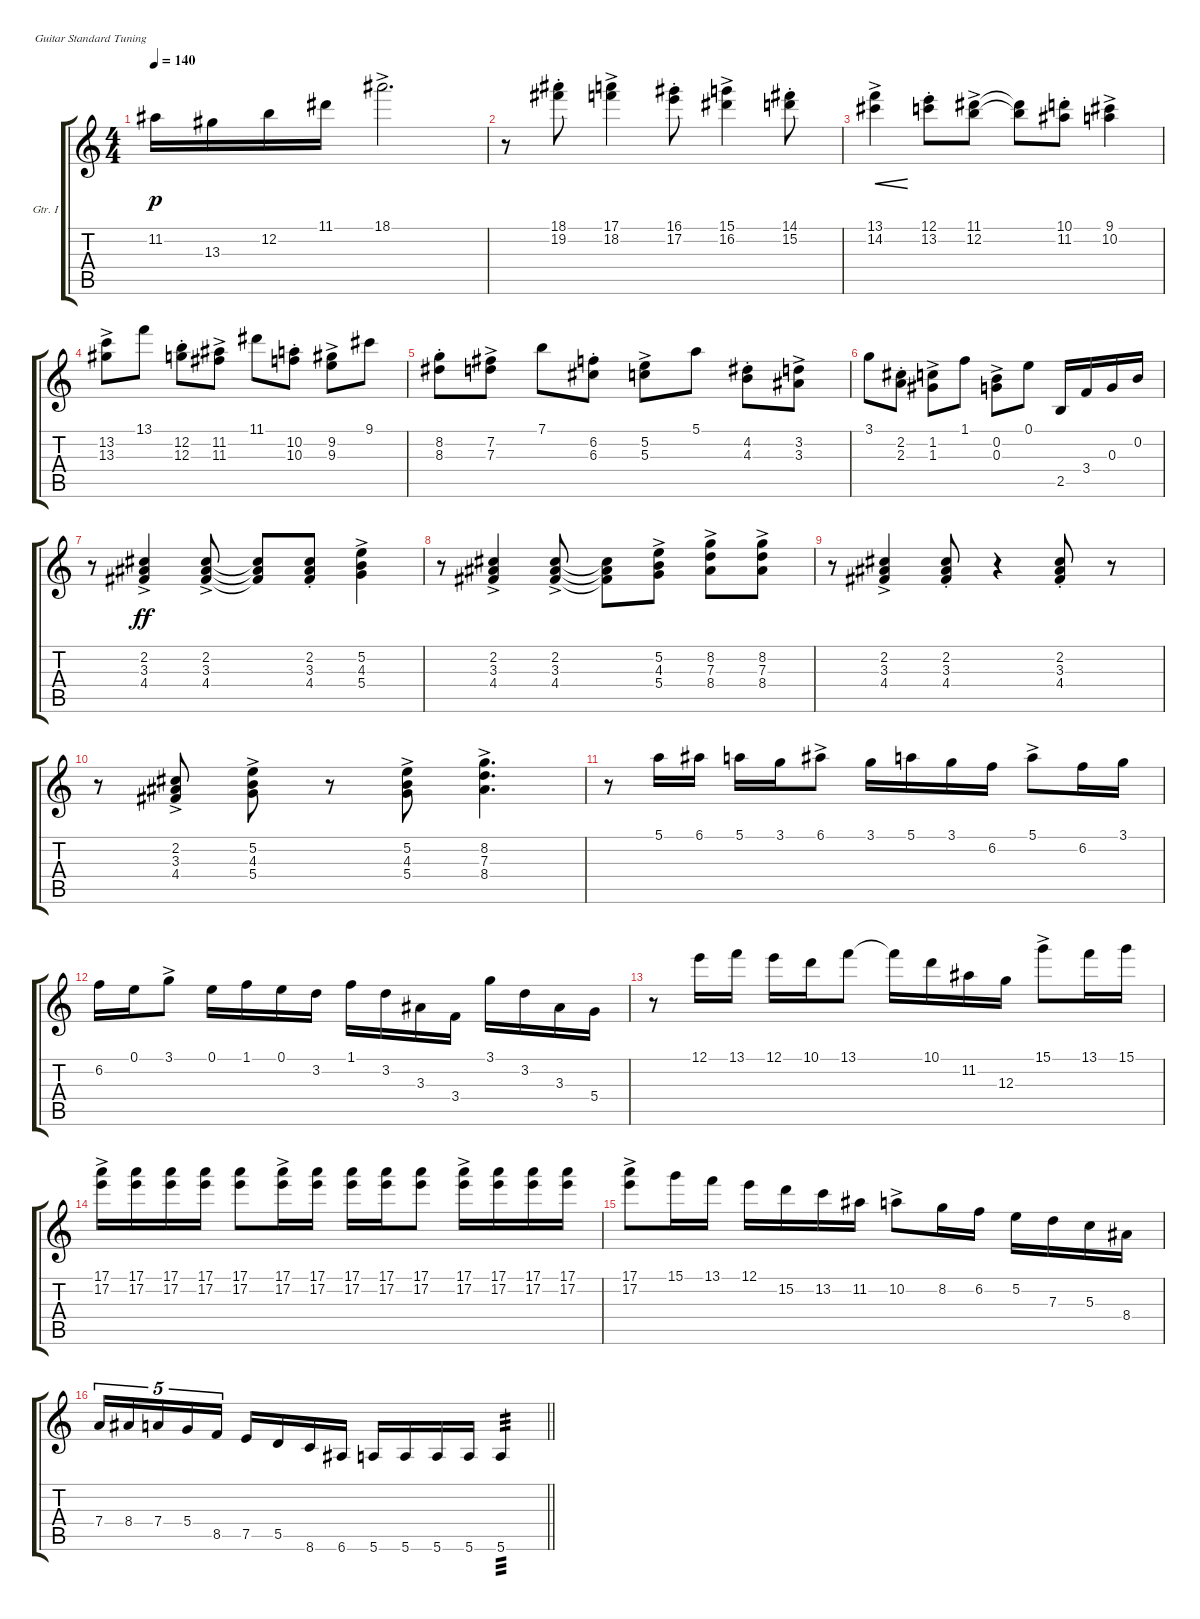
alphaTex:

\bracketExtendMode groupsimilarinstruments
\firstSystemTrackNameOrientation horizontal
\otherSystemsTrackNameOrientation horizontal
\track ("Gtr. I" "Gtr. I") {instrument acousticguitarnylon}
\staff {score tabs}
\tuning (E4 B3 G3 D3 A2 E2)
\ts (4 4)
\tempo 140
\clef g2
\ks c
11.2.16{dy p} 13.3.16 12.2.16 11.1.16 18.1{ac}.2{d} |
r.8 (18.1{st} 19.2{st}).8 (17.1{ac} 18.2{ac}).4 (16.1{st} 17.2{st}).8 (15.1{ac} 16.2{ac}).4 (14.1{st} 15.2{st}).8 |
(13.1{ac} 14.2{ac}).4{cre} (12.1{st} 13.2{st}).8 (11.1{ac} 12.2{ac}).8 (11.1{t} 12.2{t}).8 (10.1{st} 11.2{st}).8 (9.1{ac} 10.2{ac}).4 |
(13.2{ac} 13.3{ac}).8 13.1.8 (12.2{st} 12.3{st}).8 (11.2{ac} 11.3{ac}).8 11.1.8 (10.2{st} 10.3{st}).8 (9.2{ac} 9.3{ac}).8 9.1.8 |
(8.2{st} 8.3{st}).8 (7.2{ac} 7.3{ac}).8 7.1.8 (6.2{st} 6.3{st}).8 (5.2{ac} 5.3{ac}).8 5.1.8 (4.2{st} 4.3{st}).8 (3.2{ac} 3.3{ac}).8 |
3.1.8 (2.2{st} 2.3{st}).8 (1.2{ac} 1.3{ac}).8 1.1.8 (0.2{ac} 0.3{ac}).8 0.1.8 2.5.16 3.4.16 0.3.16 0.2.16 |
r.8 (2.2{ac} 3.3{ac} 4.4{ac}).4{dy ff} (2.2{ac} 3.3{ac} 4.4{ac}).8 (2.2{t} 3.3{t} 4.4{t}).8 (2.2{st} 3.3{st} 4.4{st}).8 (5.2{ac} 4.3{ac} 5.4{ac}).4 |
r.8 (2.2{ac} 3.3{ac} 4.4{ac}).4 (2.2{ac} 3.3{ac} 4.4{ac}).8 (2.2{t} 3.3{t} 4.4{t}).8 (5.2{ac} 4.3{ac} 5.4{ac}).8 (8.2{ac} 7.3{ac} 8.4{ac}).8 (8.2{ac} 7.3{ac} 8.4{ac}).8 |
r.8 (2.2{ac} 3.3{ac} 4.4{ac}).4 (2.2{st} 3.3{st} 4.4{st}).8 r.4 (2.2{st} 3.3{st} 4.4{st}).8 r.8 |
r.8 (2.2{ac} 3.3{ac} 4.4{ac}).8 (5.2{ac} 4.3{ac} 5.4{ac}).8 r.8 (5.2{ac} 4.3{ac} 5.4{ac}).8 (8.2{ac} 7.3{ac} 8.4{ac}).4{d} |
r.8 5.1.16 6.1.16 5.1.16 3.1.16 6.1{ac}.8 3.1.16 5.1.16 3.1.16 6.2.16 5.1{ac}.8 6.2.16 3.1.16 |
6.2.16 0.1.16 3.1{ac}.8 0.1.16 1.1.16 0.1.16 3.2.16 1.1.16 3.2.16 3.3.16 3.4.16 3.1.16 3.2.16 3.3.16 5.4.16 |
r.8 12.1.16 13.1.16 12.1.16 10.1.16 13.1.8 13.1{t}.16 10.1.16 11.2.16 12.3.16 15.1{ac}.8 13.1.16 15.1.16 |
(17.1{ac} 17.2{ac}).16 (17.1 17.2).16 (17.1 17.2).16 (17.1 17.2).16 (17.1 17.2).8 (17.1{ac} 17.2{ac}).16 (17.1 17.2).16 (17.1 17.2).16 (17.1 17.2).16 (17.1 17.2).8 (17.1{ac} 17.2{ac}).16 (17.1 17.2).16 (17.1 17.2).16 (17.1 17.2).16 |
(17.1{ac} 17.2{ac}).8 15.1.16 13.1.16 12.1.16 15.2.16 13.2.16 11.2.16 10.2{ac}.8 8.2.16 6.2.16 5.2.16 7.3.16 5.3.16 8.4.16 |
\barLineRight lightlight
7.4.16{tu (5 4)} 8.4.16{tu (5 4)} 7.4.16{tu (5 4)} 5.4.16{tu (5 4)} 8.5.16{tu (5 4)} 7.5.16 5.5.16 8.6.16 6.6.16 5.6.16 5.6.16 5.6.16 5.6.16 5.6.4{tp 3}
